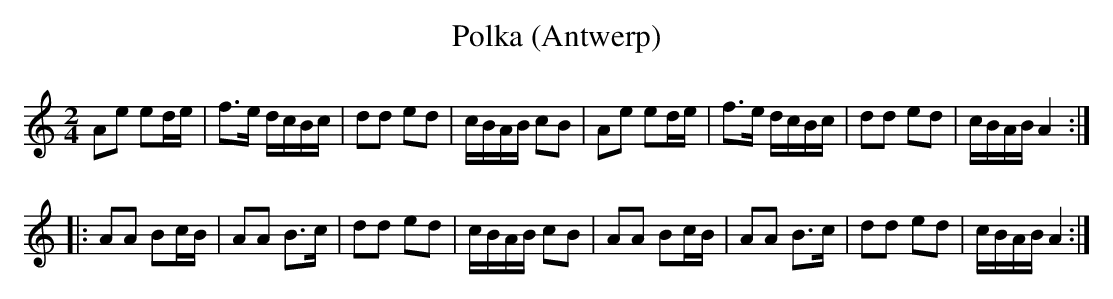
X:1
T:Polka (Antwerp)
M:2/4
L:1/8
K:Am
Ae ed/e/ | f>e d/c/B/c/ | dd ed | c/B/A/B/ cB |\
Ae ed/e/ | f>e d/c/B/c/ | dd ed | c/B/A/B/ A2 :|
|:\
AA Bc/B/ | AA B>c | dd ed | c/B/A/B/ cB |\
AA Bc/B/ | AA B>c | dd ed | c/B/A/B/ A2 :|
